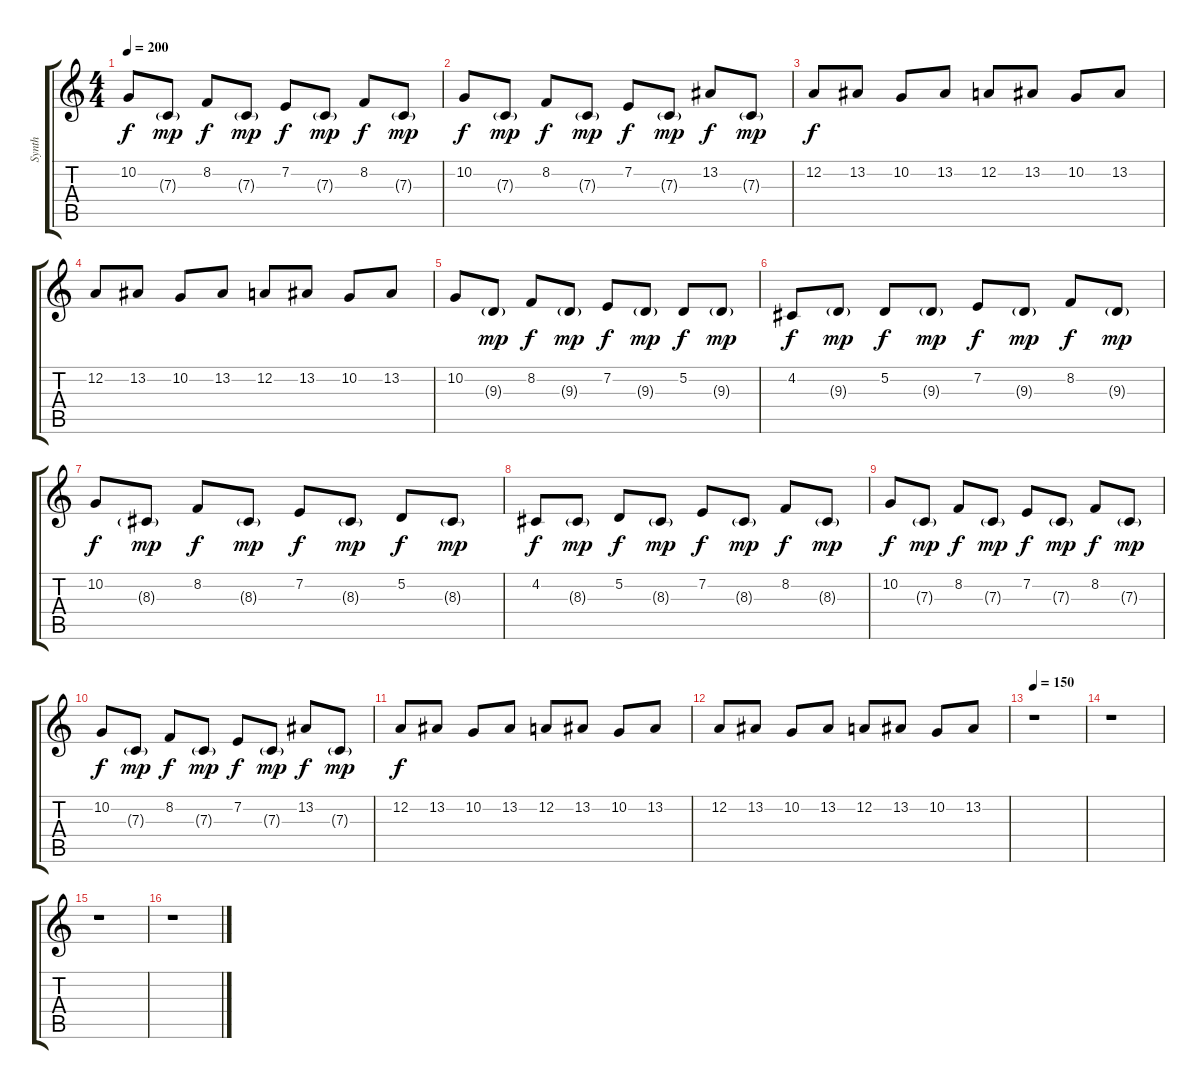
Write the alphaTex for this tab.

\track ("Synth" "Synth") {instrument churchorgan}
\staff {score tabs}
\tuning (D4 A3 F3 C3 G2 D2) {hide}
\ts (4 4)
\tempo 200
\clef g2
\ks c
10.2.8{dy f} 7.3{g}.8{dy mp} 8.2.8{dy f} 7.3{g}.8{dy mp} 7.2.8{dy f} 7.3{g}.8{dy mp} 8.2.8{dy f} 7.3{g}.8{dy mp} |
10.2.8{dy f} 7.3{g}.8{dy mp} 8.2.8{dy f} 7.3{g}.8{dy mp} 7.2.8{dy f} 7.3{g}.8{dy mp} 13.2.8{dy f} 7.3{g}.8{dy mp} |
12.2.8{dy f} 13.2.8 10.2.8 13.2.8 12.2.8 13.2.8 10.2.8 13.2.8 |
12.2.8 13.2.8 10.2.8 13.2.8 12.2.8 13.2.8 10.2.8 13.2.8 |
10.2.8 9.3{g}.8{dy mp} 8.2.8{dy f} 9.3{g}.8{dy mp} 7.2.8{dy f} 9.3{g}.8{dy mp} 5.2.8{dy f} 9.3{g}.8{dy mp} |
4.2.8{dy f} 9.3{g}.8{dy mp} 5.2.8{dy f} 9.3{g}.8{dy mp} 7.2.8{dy f} 9.3{g}.8{dy mp} 8.2.8{dy f} 9.3{g}.8{dy mp} |
10.2.8{dy f} 8.3{g}.8{dy mp} 8.2.8{dy f} 8.3{g}.8{dy mp} 7.2.8{dy f} 8.3{g}.8{dy mp} 5.2.8{dy f} 8.3{g}.8{dy mp} |
4.2.8{dy f} 8.3{g}.8{dy mp} 5.2.8{dy f} 8.3{g}.8{dy mp} 7.2.8{dy f} 8.3{g}.8{dy mp} 8.2.8{dy f} 8.3{g}.8{dy mp} |
10.2.8{dy f} 7.3{g}.8{dy mp} 8.2.8{dy f} 7.3{g}.8{dy mp} 7.2.8{dy f} 7.3{g}.8{dy mp} 8.2.8{dy f} 7.3{g}.8{dy mp} |
10.2.8{dy f} 7.3{g}.8{dy mp} 8.2.8{dy f} 7.3{g}.8{dy mp} 7.2.8{dy f} 7.3{g}.8{dy mp} 13.2.8{dy f} 7.3{g}.8{dy mp} |
12.2.8{dy f} 13.2.8 10.2.8 13.2.8 12.2.8 13.2.8 10.2.8 13.2.8 |
12.2.8 13.2.8 10.2.8 13.2.8 12.2.8 13.2.8 10.2.8 13.2.8 |
\tempo 150
r.1 |
r.1 |
r.1 |
r.1
